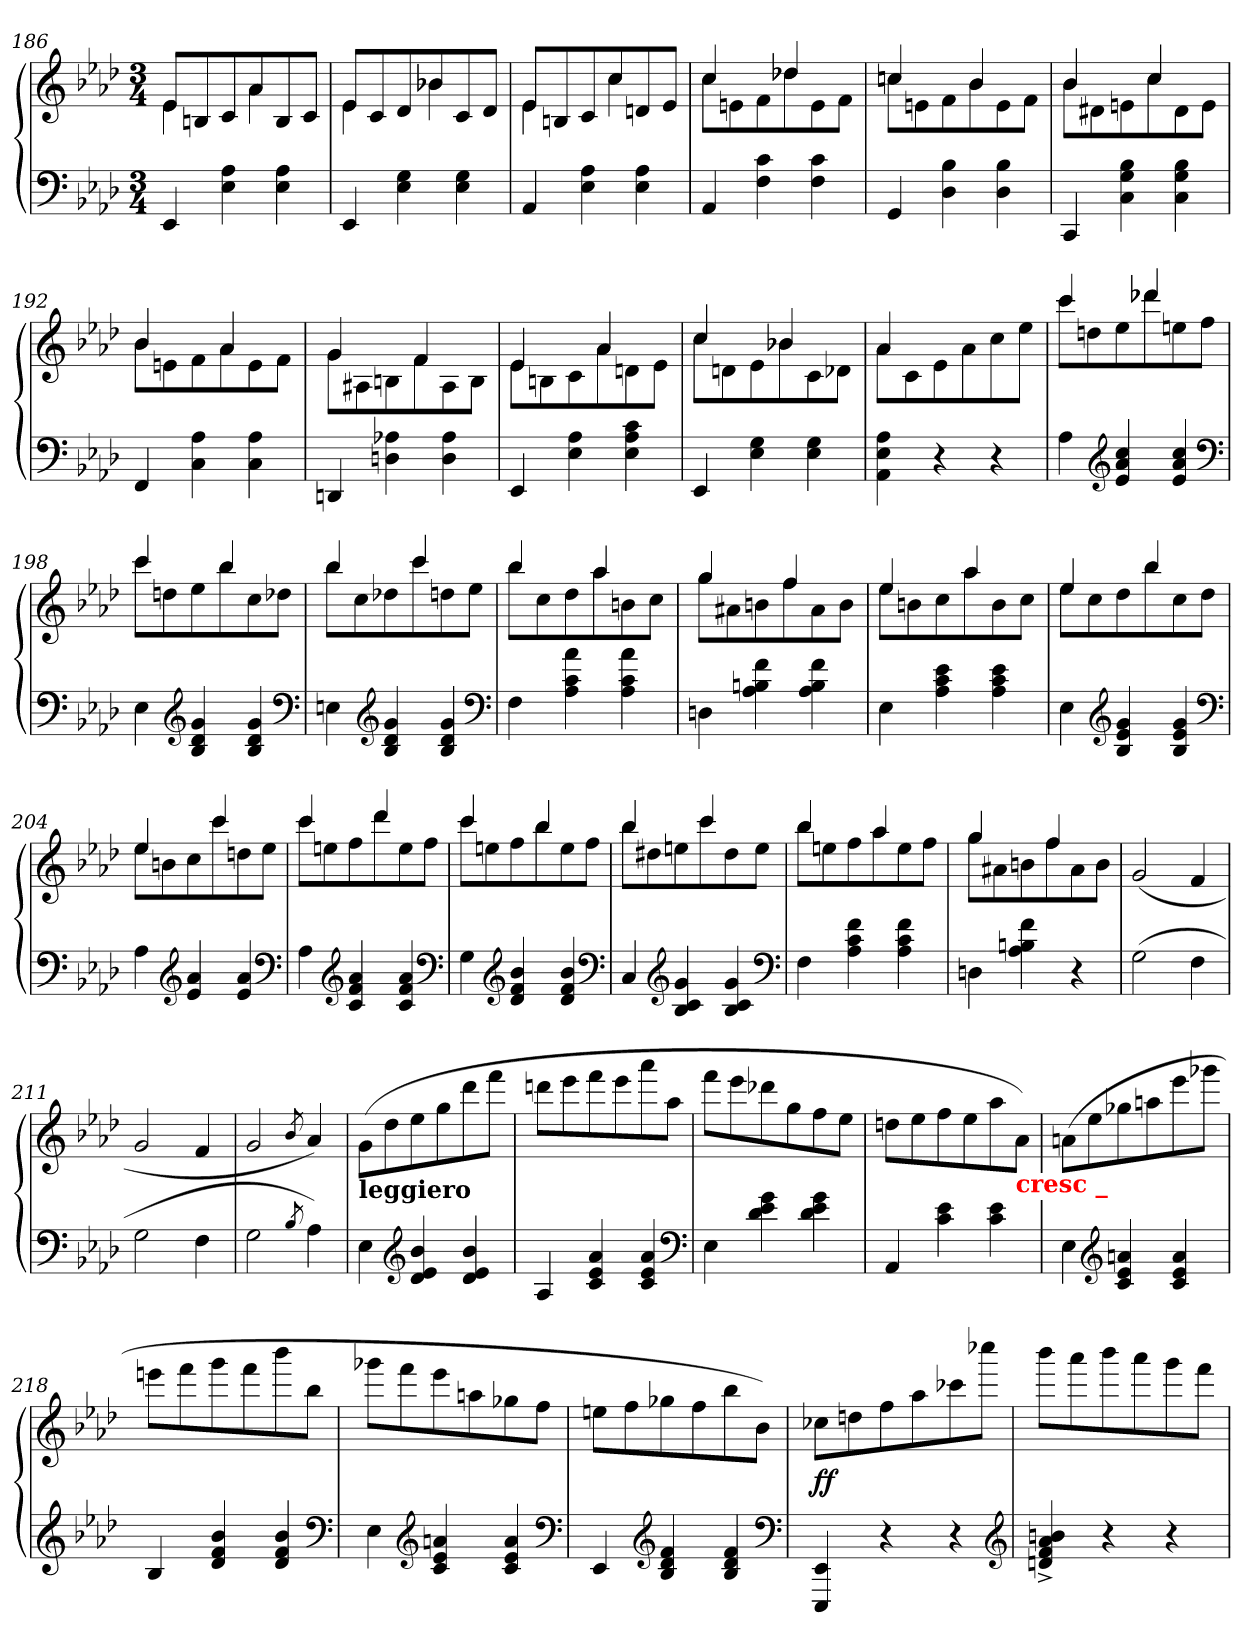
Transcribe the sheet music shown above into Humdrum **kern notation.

**kern	**kern	**dynam
*part1	*part1	*part1
*staff2	*staff1	*staff1/2
*clefF4	*clefG2	*
*k[b-e-a-d-]	*k[b-e-a-d-]	*
*A-:	*A-:	*
*M3/4	*M3/4	*
=186	=186	=186
*	*^	*
4EE-	8e-L	4e-\	.
.	8Bn	.	.
4A- 4E-	8c/	8ryy	.
.	8a-	4a-\	.
4A- 4E-	8B	.	.
.	8cJ	8ryy	.
=187	=187	=187	=187
4EE-	8e-L	4e-\	.
.	8c/	.	.
4G 4E-	8d-	8ryy	.
.	8b-X	4b-X\	.
4G 4E-	8c	.	.
.	8d-J	8ryy	.
=188	=188	=188	=188
4AA-	8e-L	4e-\	.
.	8Bn/	.	.
4A- 4E-	8c	8ryy	.
.	8cc	4cc\	.
4A- 4E-	8dn	.	.
.	8e-J	8ryy	.
=189	=189	=189	=189
4AA-	4cc	8ccL	.
.	.	8en	.
4c 4F	8ryy	8f	.
.	4dd-X	8dd-X	.
4c 4F	.	8e	.
.	8ryy	8fJ	.
=190	=190	=190	=190
4GG	4ccn	8ccnL	.
.	.	8en	.
4B- 4D-	8ryy	8f	.
.	4b-	8b-	.
4B- 4D-	.	8e	.
.	8ryy	8fJ	.
=191	=191	=191	=191
4CC	4b-	8b-L	.
.	.	8d#X	.
4B- 4G 4C	8ryy	8en	.
.	4cc	8cc	.
4B- 4G 4C	.	8d#	.
.	8ryy	8eJ	.
=192	=192	=192	=192
4FF	4b-	8b-L	.
.	.	8en	.
4A- 4C	8ryy	8f	.
.	4a-	8a-	.
4A- 4C	.	8e	.
.	8ryy	8fJ	.
=193	=193	=193	=193
4DDn	4g	8gL	.
.	.	8A#X	.
4A-X 4D	8ryy	8Bn	.
.	4f	8f	.
4A- 4D	.	8A#	.
.	8ryy	8BJ	.
=194	=194	=194	=194
4EE-	4e-	8e-L	.
.	.	8Bn	.
4A- 4E-	8ryy	8c	.
.	4a-	8a-	.
4c 4A- 4E-	.	8dn	.
.	8ryy	8e-J	.
=195	=195	=195	=195
4EE-	4cc	8ccL	.
.	.	8dn	.
4G 4E-	8ryy	8e-	.
.	4b-X	8b-X	.
4G 4E-	.	8c	.
.	8ryy	8d-XJ	.
=196	=196	=196	=196
4A- 4E- 4AA-	4a-	8a-L	.
.	.	8c	.
4r	2ryy	8e-	.
.	.	8a-	.
4r	.	8cc	.
.	.	8ee-J	.
=197	=197	=197	=197
4A-	4ccc	8cccL	.
.	.	8ddn	.
*clefG2	*	*	*
4cc 4a- 4e-	8ryy	8ee-	.
.	4ddd-X	8ddd-X	.
4cc 4a- 4e-	.	8een	.
.	8ryy	8ffJ	.
*clefF4	*	*	*
=198	=198	=198	=198
4E-	4ccc	8cccL	.
.	.	8ddn	.
*clefG2	*	*	*
4g 4d- 4B-	8ryy	8ee-	.
.	4bb-	8bb-	.
4g 4d- 4B-	.	8cc	.
.	8ryy	8dd-XJ	.
*clefF4	*	*	*
=199	=199	=199	=199
4En	4bb-	8bb-L	.
.	.	8cc	.
*clefG2	*	*	*
4g 4d- 4B-	8ryy	8dd-X	.
.	4ccc	8ccc	.
4g 4d- 4B-	.	8ddn	.
.	8ryy	8ee-J	.
*clefF4	*	*	*
=200	=200	=200	=200
4F	4bb-	8bb-L	.
.	.	8cc	.
4a- 4c 4A-	8ryy	8dd-	.
.	4aa-	8aa-	.
4a- 4c 4A-	.	8bn	.
.	8ryy	8ccJ	.
=201	=201	=201	=201
4Dn	4gg	8ggL	.
.	.	8a#X	.
4f 4Bn 4A-	8ryy	8bn	.
.	4ff	8ff	.
4f 4B 4A-	.	8a#	.
.	8ryy	8bJ	.
=202	=202	=202	=202
4E-	4ee-	8ee-L	.
.	.	8bn	.
4e- 4c 4A-	8ryy	8cc	.
.	4aa-	8aa-	.
4e- 4c 4A-	.	8b	.
.	8ryy	8ccJ	.
=203	=203	=203	=203
4E-	4ee-	8ee-L	.
.	.	8cc	.
*clefG2	*	*	*
4g 4e- 4B-	8ryy	8dd-	.
.	4bb-	8bb-	.
4g 4e- 4B-	.	8cc	.
.	8ryy	8dd-J	.
*clefF4	*	*	*
=204	=204	=204	=204
4A-	4ee-	8ee-L	.
.	.	8bn	.
*clefG2	*	*	*
4a- 4e-	8ryy	8cc	.
.	4ccc	8ccc	.
4a- 4e-	.	8ddn	.
.	8ryy	8ee-J	.
*clefF4	*	*	*
=205	=205	=205	=205
4A-	4ccc	8cccL	.
.	.	8een	.
*clefG2	*	*	*
4a- 4f 4c	8ryy	8ff	.
.	4ddd-	8ddd-	.
4a- 4f 4c	.	8ee	.
.	8ryy	8ffJ	.
*clefF4	*	*	*
=206	=206	=206	=206
4G	4ccc	8cccL	.
.	.	8een	.
*clefG2	*	*	*
4b- 4f 4d-	8ryy	8ff	.
.	4bb-	8bb-	.
4b- 4f 4d-	.	8ee	.
.	8ryy	8ffJ	.
*clefF4	*	*	*
=207	=207	=207	=207
4C	4bb-	8bb-L	.
.	.	8dd#X	.
*clefG2	*	*	*
4g 4c 4B-	8ryy	8een	.
.	4ccc	8ccc	.
4g 4c 4B-	.	8dd#	.
.	8ryy	8eeJ	.
*clefF4	*	*	*
=208	=208	=208	=208
4F	4bb-	8bb-L	.
.	.	8een	.
4f 4c 4A-	8ryy	8ff	.
.	4aa-	8aa-	.
4f 4c 4A-	.	8ee	.
.	8ryy	8ffJ	.
=209	=209	=209	=209
4Dn	4gg	8ggL	.
.	.	8a#X	.
4f 4Bn 4A-	8ryy	8bn	.
.	4ff	8ff	.
4r	.	8a#	.
.	8ryy	8bJ	.
=210	=210	=210	=210
!	!LO:TX:b:B:t=sostenuto	!	!
*	*v	*v	*
(>2G	(>2g	.
4F	4f	.
=211	=211	=211
2G	2g	.
4F	4f	.
=212	=212	=212
2G	2g	.
8qB-/	8qb-/	.
4A-)	4a-)	.
=213	=213	=213
!	!LO:TX:b:B:t=leggiero	!
4E-	(>8gL	.
.	8dd-	.
*clefG2	*	*
4b- 4e- 4d-	8ee-	.
.	8gg	.
4b- 4e- 4d-	8ddd-	.
.	8fffJ	.
=214	=214	=214
4A-	8dddnL	.
.	8eee-	.
4a- 4e- 4c	8fff	.
.	8eee-	.
4a- 4e- 4c	8aaa-	.
.	8aa-J	.
*clefF4	*	*
=215	=215	=215
4E-	8fffL	.
.	8eee-	.
4g 4e- 4d-	8ddd-X	.
.	8gg	.
4g 4e- 4d-	8ff	.
.	8ee-J	.
=216	=216	=216
4AA-	8ddnL	.
.	8ee-	.
4e- 4c	8ff	.
.	8ee-	.
4e- 4c	8aa-	.
!	!LO:TX:b:B:color=red:t=cresc _	!
.	8a-J)	.
=217	=217	=217
4E-	(>8anL	.
.	8ee-	.
*clefG2	*	*
4an 4e- 4c	8gg-X	.
.	8aan	.
4a 4e- 4c	8eee-	.
.	8ggg-XJ	.
=218	=218	=218
4B-	8eeenL	.
.	8fff	.
4b- 4f 4d-	8ggg	.
.	8fff	.
4b- 4f 4d-	8bbb-	.
.	8bb-J	.
*clefF4	*	*
=219	=219	=219
4E-	8ggg-XL	.
.	8fff	.
*clefG2	*	*
4an 4e- 4c	8eee-	.
.	8aan	.
4a 4e- 4c	8gg-X	.
.	8ffJ	.
*clefF4	*	*
=220	=220	=220
4EE-	8eenL	.
.	8ff	.
*clefG2	*	*
4f 4d- 4B-	8gg-X	.
.	8ff	.
4f 4d- 4B-	8bb-	.
.	8b-J)	.
*clefF4	*	*
=221	=221	=221
4EE- 4EEE-	8cc-XL	ff
.	8ddn	.
4r	8ff	.
.	8aa-	.
4r	8ccc-X	.
.	8cccc-XJ	.
*clefG2	*	*
=222	=222	=222
4bn^> 4a-^> 4f^> 4dn^>	8bbb-L	.
.	8aaa-	.
4r	8bbb-	.
.	8aaa-	.
4r	8ggg	.
.	8fffJ	.
=	=	=
*-	*-	*-
